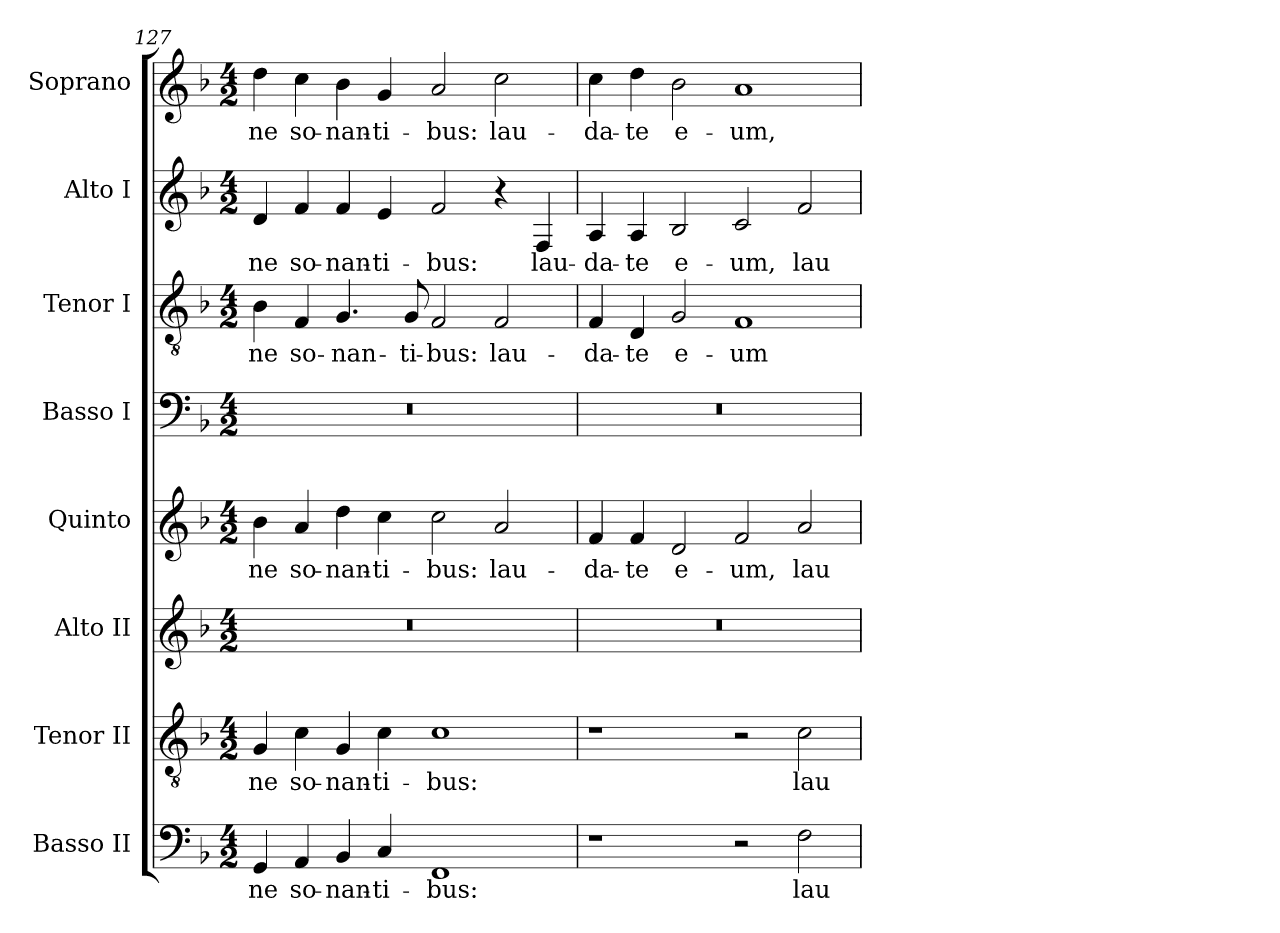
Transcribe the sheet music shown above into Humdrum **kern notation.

**kern	**text	**kern	**text	**kern	**kern	**text	**kern	**kern	**text	**kern	**text	**kern	**text
*part8	*part8	*part7	*part7	*part6	*part5	*part5	*part4	*part3	*part3	*part2	*part2	*part1	*part1
*staff8	*staff8	*staff7	*staff7	*staff6	*staff5	*staff5	*staff4	*staff3	*staff3	*staff2	*staff2	*staff1	*staff1
*I"Basso II	*	*I"Tenor II	*	*I"Alto II	*I"Quinto	*	*I"Basso I	*I"Tenor I	*	*I"Alto I	*	*I"Soprano	*
*I'B. 2	*	*I'T. 2	*	*I'A. 2	*I'Q.	*	*I'B. 1	*I'T. 1	*	*I'A. 1	*	*I'S.	*
*clefF4	*	*clefGv2	*	*clefG2	*clefG2	*	*clefF4	*clefGv2	*	*clefG2	*	*clefG2	*
*	*	*ITrd7c12	*	*	*	*	*	*ITrd7c12	*	*	*	*	*
*k[b-]	*	*k[b-]	*	*k[b-]	*k[b-]	*	*k[b-]	*k[b-]	*	*k[b-]	*	*k[b-]	*
*F:	*	*F:	*	*F:	*F:	*	*F:	*F:	*	*F:	*	*F:	*
*M4/2	*	*M4/2	*	*M4/2	*M4/2	*	*M4/2	*M4/2	*	*M4/2	*	*M4/2	*
=127	=127	=127	=127	=127	=127	=127	=127	=127	=127	=127	=127	=127	=127
!	!LO:LY:b:color=#000000	!	!	!	!	!	!	!	!	!	!	!	!
!	!	!	!LO:LY:b:color=#000000	!LO:N:vis=1	!	!	!	!	!	!	!	!	!
!	!	!	!	!	!	!LO:LY:b:color=#000000	!LO:N:vis=1	!	!	!	!	!	!
!	!	!	!	!	!	!	!	!	!LO:LY:b:color=#000000	!	!	!	!
!	!	!	!	!	!	!	!	!	!	!	!LO:LY:b:color=#000000	!	!
!	!	!	!	!	!	!	!	!	!	!	!	!	!LO:LY:b:color=#000000
4GGi/	-ne	4GGi/	-ne	0r	4b-i\	-ne	0r	4BB-i\	-ne	4di/	-ne	4ddi\	-ne
!	!LO:LY:b:color=#000000	!	!	!	!	!	!	!	!	!	!	!	!
!	!	!	!LO:LY:b:color=#000000	!	!	!	!	!	!	!	!	!	!
!	!	!	!	!	!	!LO:LY:b:color=#000000	!	!	!	!	!	!	!
!	!	!	!	!	!	!	!	!	!LO:LY:b:color=#000000	!	!	!	!
!	!	!	!	!	!	!	!	!	!	!	!LO:LY:b:color=#000000	!	!
!	!	!	!	!	!	!	!	!	!	!	!	!	!LO:LY:b:color=#000000
4AAi/	so-	4Ci\	so-	.	4ai/	so-	.	4FFi/	so-	4fi/	so-	4cci\	so-
!	!LO:LY:b:color=#000000	!	!	!	!	!	!	!	!	!	!	!	!
!	!	!	!LO:LY:b:color=#000000	!	!	!	!	!	!	!	!	!	!
!	!	!	!	!	!	!LO:LY:b:color=#000000	!	!	!	!	!	!	!
!	!	!	!	!	!	!	!	!	!LO:LY:b:color=#000000	!	!	!	!
!	!	!	!	!	!	!	!	!	!	!	!LO:LY:b:color=#000000	!	!
!	!	!	!	!	!	!	!	!	!	!	!	!	!LO:LY:b:color=#000000
4BB-i/	-nan-	4GGi/	-nan-	.	4ddi\	-nan-	.	4.GGi/	-nan-	4fi/	-nan-	4b-i\	-nan-
!	!LO:LY:b:color=#000000	!	!	!	!	!	!	!	!	!	!	!	!
!	!	!	!LO:LY:b:color=#000000	!	!	!	!	!	!	!	!	!	!
!	!	!	!	!	!	!LO:LY:b:color=#000000	!	!	!	!	!	!	!
!	!	!	!	!	!	!	!	!	!	!	!LO:LY:b:color=#000000	!	!
!	!	!	!	!	!	!	!	!	!	!	!	!	!LO:LY:b:color=#000000
4Ci/	-ti-	4Ci\	-ti-	.	4cci\	-ti-	.	.	.	4ei/	-ti-	4gi/	-ti-
!	!	!	!	!	!	!	!	!	!LO:LY:b:color=#000000	!	!	!	!
.	.	.	.	.	.	.	.	8GGi/	-ti-	.	.	.	.
!	!LO:LY:b:color=#000000	!	!	!	!	!	!	!	!	!	!	!	!
!	!	!	!LO:LY:b:color=#000000	!	!	!	!	!	!	!	!	!	!
!	!	!	!	!	!	!LO:LY:b:color=#000000	!	!	!	!	!	!	!
!	!	!	!	!	!	!	!	!	!LO:LY:b:color=#000000	!	!	!	!
!	!	!	!	!	!	!	!	!	!	!	!LO:LY:b:color=#000000	!	!
!	!	!	!	!	!	!	!	!	!	!	!	!	!LO:LY:b:color=#000000
1FFi	-bus:	1Ci	-bus:	.	2cci\	-bus:	.	2FFi/	-bus:	2fi/	-bus:	2ai/	-bus:
!	!	!	!	!	!	!LO:LY:b:color=#000000	!	!	!	!	!	!	!
!	!	!	!	!	!	!	!	!	!LO:LY:b:color=#000000	!	!	!	!
!	!	!	!	!	!	!	!	!	!	!	!	!	!LO:LY:b:color=#000000
.	.	.	.	.	2ai/	lau-	.	2FFi/	lau-	4r	.	2cci\	lau-
!	!	!	!	!	!	!	!	!	!	!	!LO:LY:b:color=#000000	!	!
.	.	.	.	.	.	.	.	.	.	4Fi/	lau-	.	.
=128	=128	=128	=128	=128	=128	=128	=128	=128	=128	=128	=128	=128	=128
!	!	!	!	!LO:N:vis=1	!	!	!	!	!	!	!	!	!
!	!	!	!	!	!	!LO:LY:b:color=#000000	!LO:N:vis=1	!	!	!	!	!	!
!	!	!	!	!	!	!	!	!	!LO:LY:b:color=#000000	!	!	!	!
!	!	!	!	!	!	!	!	!	!	!	!LO:LY:b:color=#000000	!	!
!	!	!	!	!	!	!	!	!	!	!	!	!	!LO:LY:b:color=#000000
1r	.	1r	.	0r	4fi/	-da-	0r	4FFi/	-da-	4Ai/	-da-	4cci\	-da-
!	!	!	!	!	!	!LO:LY:b:color=#000000	!	!	!	!	!	!	!
!	!	!	!	!	!	!	!	!	!LO:LY:b:color=#000000	!	!	!	!
!	!	!	!	!	!	!	!	!	!	!	!LO:LY:b:color=#000000	!	!
!	!	!	!	!	!	!	!	!	!	!	!	!	!LO:LY:b:color=#000000
.	.	.	.	.	4fi/	-te	.	4DDi/	-te	4Ai/	-te	4ddi\	-te
!	!	!	!	!	!	!LO:LY:b:color=#000000	!	!	!	!	!	!	!
!	!	!	!	!	!	!	!	!	!LO:LY:b:color=#000000	!	!	!	!
!	!	!	!	!	!	!	!	!	!	!	!LO:LY:b:color=#000000	!	!
!	!	!	!	!	!	!	!	!	!	!	!	!	!LO:LY:b:color=#000000
.	.	.	.	.	2di/	e-	.	2GGi/	e-	2B-i/	e-	2b-i\	e-
!	!	!	!	!	!	!LO:LY:b:color=#000000	!	!	!	!	!	!	!
!	!	!	!	!	!	!	!	!	!LO:LY:b:color=#000000	!	!	!	!
!	!	!	!	!	!	!	!	!	!	!	!LO:LY:b:color=#000000	!	!
!	!	!	!	!	!	!	!	!	!	!	!	!	!LO:LY:b:color=#000000
2r	.	2r	.	.	2fi/	-um,	.	1FFi	-um	2ci/	-um,	1ai	-um,
!	!LO:LY:b:color=#000000	!	!	!	!	!	!	!	!	!	!	!	!
!	!	!	!LO:LY:b:color=#000000	!	!	!	!	!	!	!	!	!	!
!	!	!	!	!	!	!LO:LY:b:color=#000000	!	!	!	!	!	!	!
!	!	!	!	!	!	!	!	!	!	!	!LO:LY:b:color=#000000	!	!
2Fi\	lau-	2Ci\	lau-	.	2ai/	lau-	.	.	.	2fi/	lau-	.	.
=	=	=	=	=	=	=	=	=	=	=	=	=	=
*-	*-	*-	*-	*-	*-	*-	*-	*-	*-	*-	*-	*-	*-
